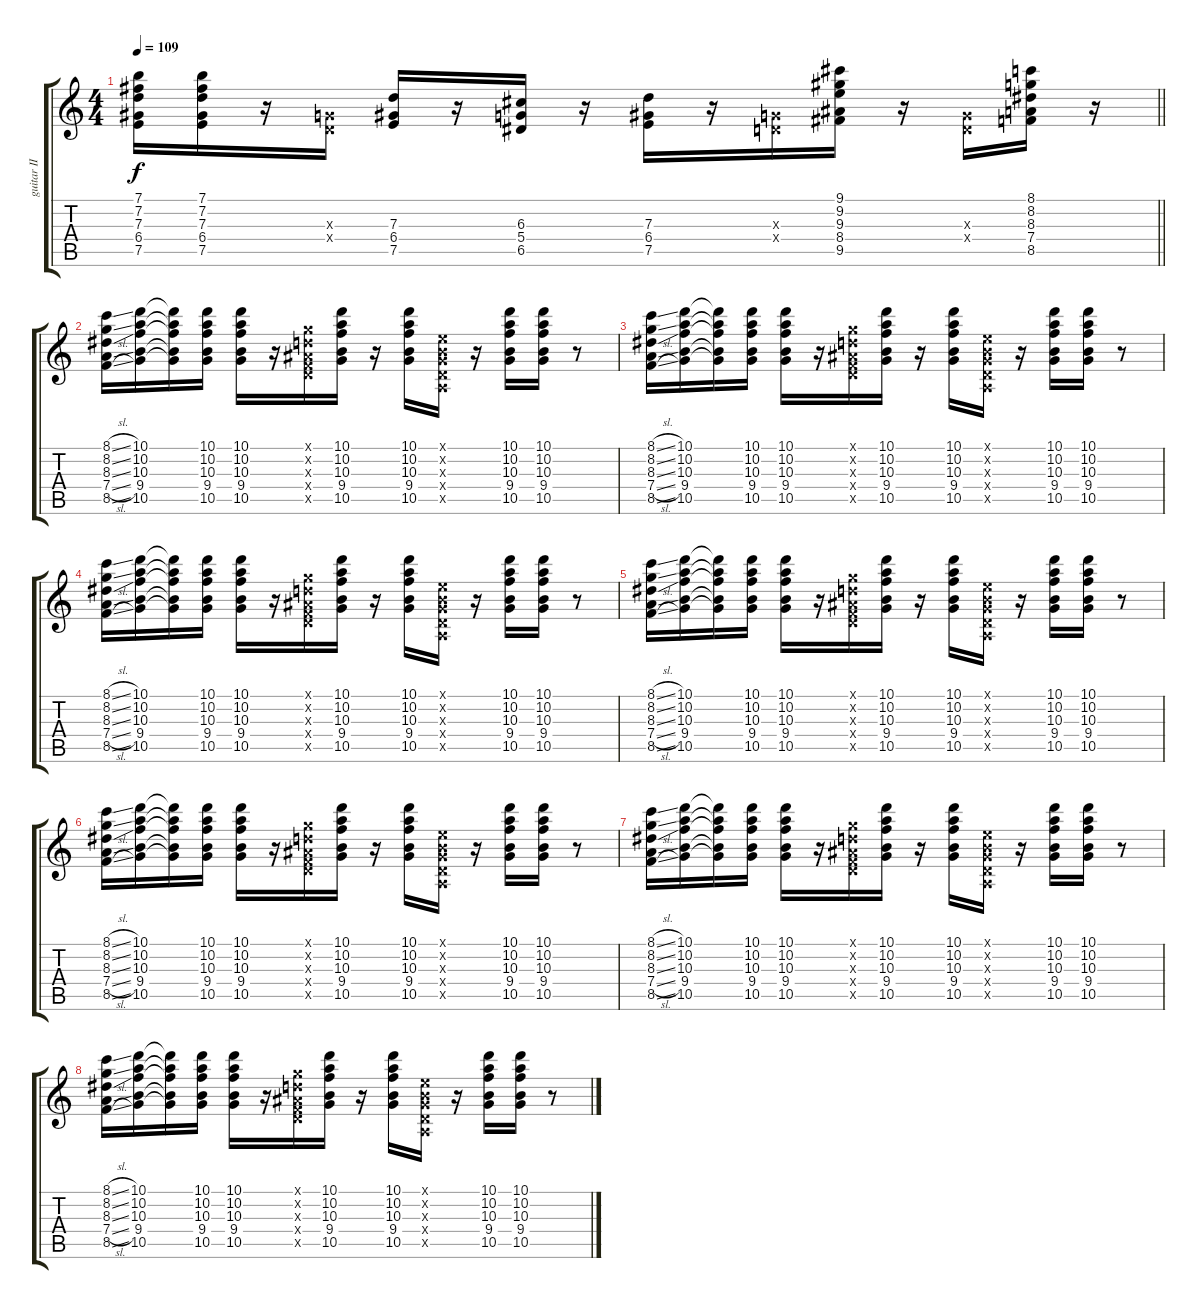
\track ("guitar II" "guitar II") {instrument electricguitarclean}
\staff {score tabs}
\tuning (E4 B3 G3 D3 A2 E2) {hide}
\ts (4 4)
\tempo 109
\clef g2
\barLineRight lightlight
\ks aminor
(7.1 7.2 7.3 6.4 7.5).16{dy f} (7.1 7.2 7.3 6.4 7.5).16 r.16 (0.3{x} 0.4{x}).16 (7.3 6.4 7.5).16 r.16 (6.3 5.4 6.5).16 r.16 (7.3 6.4 7.5).16 r.16 (0.3{x} 0.4{x}).16 (9.1 9.2 9.3 8.4 9.5).16 r.16 (0.3{x} 0.4{x}).16 (8.1 8.2 8.3 7.4 8.5).16 r.16 |
(8.1{sl} 8.2{sl} 8.3{sl} 7.4{sl} 8.5{sl}).16 (10.1 10.2 10.3 9.4 10.5).16 (10.1{t} 10.2{t} 10.3{t} 9.4{t} 10.5{t}).16 (10.1 10.2 10.3 9.4 10.5).16 (10.1 10.2 10.3 9.4 10.5).16 r.16 (3.1{x} 3.2{x} 3.3{x} 3.4{x} 5.5{x}).16 (10.1 10.2 10.3 9.4 10.5).16 r.16 (10.1 10.2 10.3 9.4 10.5).16 (0.1{x} 0.2{x} 0.3{x} 0.4{x} 0.5{x}).16 r.16 (10.1 10.2 10.3 9.4 10.5).16 (10.1 10.2 10.3 9.4 10.5).16 r.8 |
(8.1{sl} 8.2{sl} 8.3{sl} 7.4{sl} 8.5{sl}).16 (10.1 10.2 10.3 9.4 10.5).16 (10.1{t} 10.2{t} 10.3{t} 9.4{t} 10.5{t}).16 (10.1 10.2 10.3 9.4 10.5).16 (10.1 10.2 10.3 9.4 10.5).16 r.16 (3.1{x} 3.2{x} 3.3{x} 3.4{x} 5.5{x}).16 (10.1 10.2 10.3 9.4 10.5).16 r.16 (10.1 10.2 10.3 9.4 10.5).16 (0.1{x} 0.2{x} 0.3{x} 0.4{x} 0.5{x}).16 r.16 (10.1 10.2 10.3 9.4 10.5).16 (10.1 10.2 10.3 9.4 10.5).16 r.8 |
(8.1{sl} 8.2{sl} 8.3{sl} 7.4{sl} 8.5{sl}).16 (10.1 10.2 10.3 9.4 10.5).16 (10.1{t} 10.2{t} 10.3{t} 9.4{t} 10.5{t}).16 (10.1 10.2 10.3 9.4 10.5).16 (10.1 10.2 10.3 9.4 10.5).16 r.16 (3.1{x} 3.2{x} 3.3{x} 3.4{x} 5.5{x}).16 (10.1 10.2 10.3 9.4 10.5).16 r.16 (10.1 10.2 10.3 9.4 10.5).16 (0.1{x} 0.2{x} 0.3{x} 0.4{x} 0.5{x}).16 r.16 (10.1 10.2 10.3 9.4 10.5).16 (10.1 10.2 10.3 9.4 10.5).16 r.8 |
(8.1{sl} 8.2{sl} 8.3{sl} 7.4{sl} 8.5{sl}).16 (10.1 10.2 10.3 9.4 10.5).16 (10.1{t} 10.2{t} 10.3{t} 9.4{t} 10.5{t}).16 (10.1 10.2 10.3 9.4 10.5).16 (10.1 10.2 10.3 9.4 10.5).16 r.16 (3.1{x} 3.2{x} 3.3{x} 3.4{x} 5.5{x}).16 (10.1 10.2 10.3 9.4 10.5).16 r.16 (10.1 10.2 10.3 9.4 10.5).16 (0.1{x} 0.2{x} 0.3{x} 0.4{x} 0.5{x}).16 r.16 (10.1 10.2 10.3 9.4 10.5).16 (10.1 10.2 10.3 9.4 10.5).16 r.8 |
(8.1{sl} 8.2{sl} 8.3{sl} 7.4{sl} 8.5{sl}).16 (10.1 10.2 10.3 9.4 10.5).16 (10.1{t} 10.2{t} 10.3{t} 9.4{t} 10.5{t}).16 (10.1 10.2 10.3 9.4 10.5).16 (10.1 10.2 10.3 9.4 10.5).16 r.16 (3.1{x} 3.2{x} 3.3{x} 3.4{x} 5.5{x}).16 (10.1 10.2 10.3 9.4 10.5).16 r.16 (10.1 10.2 10.3 9.4 10.5).16 (0.1{x} 0.2{x} 0.3{x} 0.4{x} 0.5{x}).16 r.16 (10.1 10.2 10.3 9.4 10.5).16 (10.1 10.2 10.3 9.4 10.5).16 r.8 |
(8.1{sl} 8.2{sl} 8.3{sl} 7.4{sl} 8.5{sl}).16 (10.1 10.2 10.3 9.4 10.5).16 (10.1{t} 10.2{t} 10.3{t} 9.4{t} 10.5{t}).16 (10.1 10.2 10.3 9.4 10.5).16 (10.1 10.2 10.3 9.4 10.5).16 r.16 (3.1{x} 3.2{x} 3.3{x} 3.4{x} 5.5{x}).16 (10.1 10.2 10.3 9.4 10.5).16 r.16 (10.1 10.2 10.3 9.4 10.5).16 (0.1{x} 0.2{x} 0.3{x} 0.4{x} 0.5{x}).16 r.16 (10.1 10.2 10.3 9.4 10.5).16 (10.1 10.2 10.3 9.4 10.5).16 r.8 |
(8.1{sl} 8.2{sl} 8.3{sl} 7.4{sl} 8.5{sl}).16 (10.1 10.2 10.3 9.4 10.5).16 (10.1{t} 10.2{t} 10.3{t} 9.4{t} 10.5{t}).16 (10.1 10.2 10.3 9.4 10.5).16 (10.1 10.2 10.3 9.4 10.5).16 r.16 (3.1{x} 3.2{x} 3.3{x} 3.4{x} 5.5{x}).16 (10.1 10.2 10.3 9.4 10.5).16 r.16 (10.1 10.2 10.3 9.4 10.5).16 (0.1{x} 0.2{x} 0.3{x} 0.4{x} 0.5{x}).16 r.16 (10.1 10.2 10.3 9.4 10.5).16 (10.1 10.2 10.3 9.4 10.5).16 r.8
